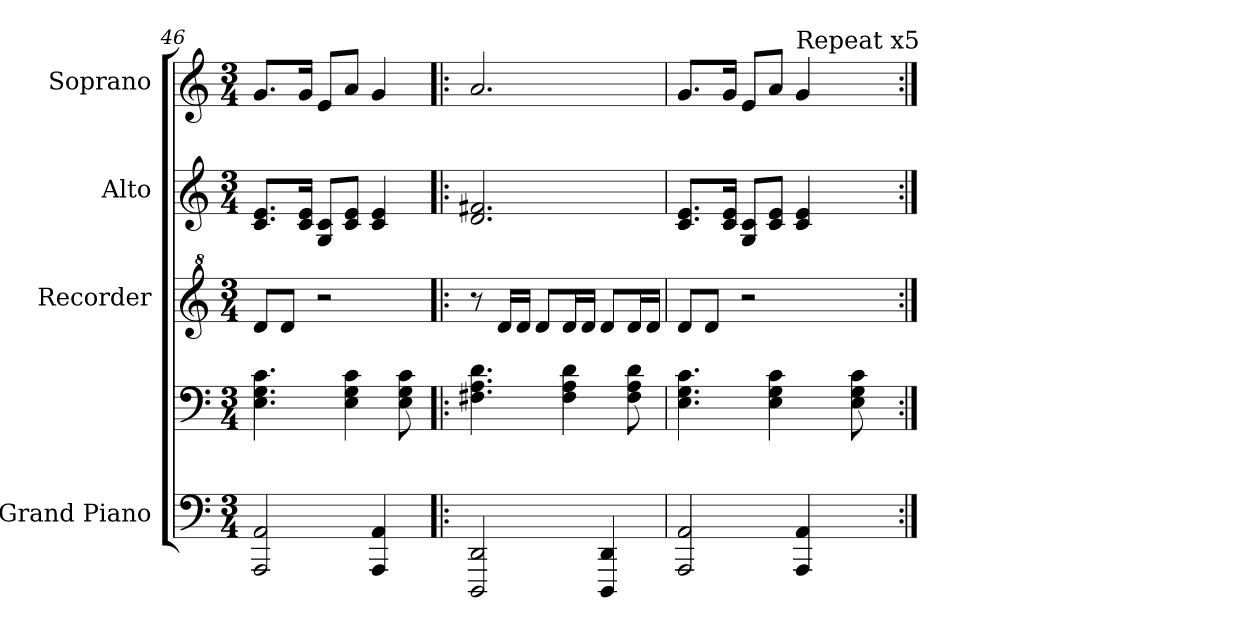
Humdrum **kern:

**kern	**kern	**kern	**kern	**kern
*part4	*part4	*part3	*part2	*part1
*staff5	*staff4	*staff3	*staff2	*staff1
*I"Grand Piano	*	*I"Recorder	*I"Alto	*I"Soprano
*I'Pno.	*	*I'Rec.	*I'A.	*I'S.
!!LO:LB:g=z
*clefF4	*clefF4	*clefG^2	*clefG2	*clefG2
*k[]	*k[]	*k[]	*k[]	*k[]
*M3/4	*M3/4	*M3/4	*M3/4	*M3/4
=46	=46	=46	=46	=46
2AAA/ 2AA/	4.E\ 4.G\ 4.c\	8dd/L	8.c/ 8.e/L	8.g/L
.	.	8dd/J	.	.
.	.	.	16c/ 16e/Jk	16g/Jk
.	.	2r	8G/ 8c/L	8e/L
.	4E\ 4G\ 4c\	.	8c/ 8e/J	8a/J
4AAA/ 4AA/	.	.	4c/ 4e/	4g/
.	8E\ 8G\ 8c\	.	.	.
=47!|:	=47!|:	=47!|:	=47!|:	=47!|:
2DDD/ 2DD/	4.F#X\ 4.A\ 4.d\	8r	2.d/ 2.f#X/	2.a/
.	.	16dd/LL	.	.
.	.	16dd/JJ	.	.
.	.	8dd/L	.	.
.	4F#\ 4A\ 4d\	16dd/L	.	.
.	.	16dd/JJ	.	.
4DDD/ 4DD/	.	8dd/L	.	.
.	8F#\ 8A\ 8d\	16dd/L	.	.
.	.	16dd/JJ	.	.
=48	=48	=48	=48	=48
2AAA/ 2AA/	4.E\ 4.G\ 4.c\	8dd/L	8.c/ 8.e/L	8.g/L
.	.	8dd/J	.	.
.	.	.	16c/ 16e/Jk	16g/Jk
.	.	2r	8G/ 8c/L	8e/L
.	4E\ 4G\ 4c\	.	8c/ 8e/J	8a/J
!	!	!	!	!LO:TX:a:t=Repeat x5
4AAA/ 4AA/	.	.	4c/ 4e/	4g/
.	8E\ 8G\ 8c\	.	.	.
=:|!	=:|!	=:|!	=:|!	=:|!
*-	*-	*-	*-	*-
